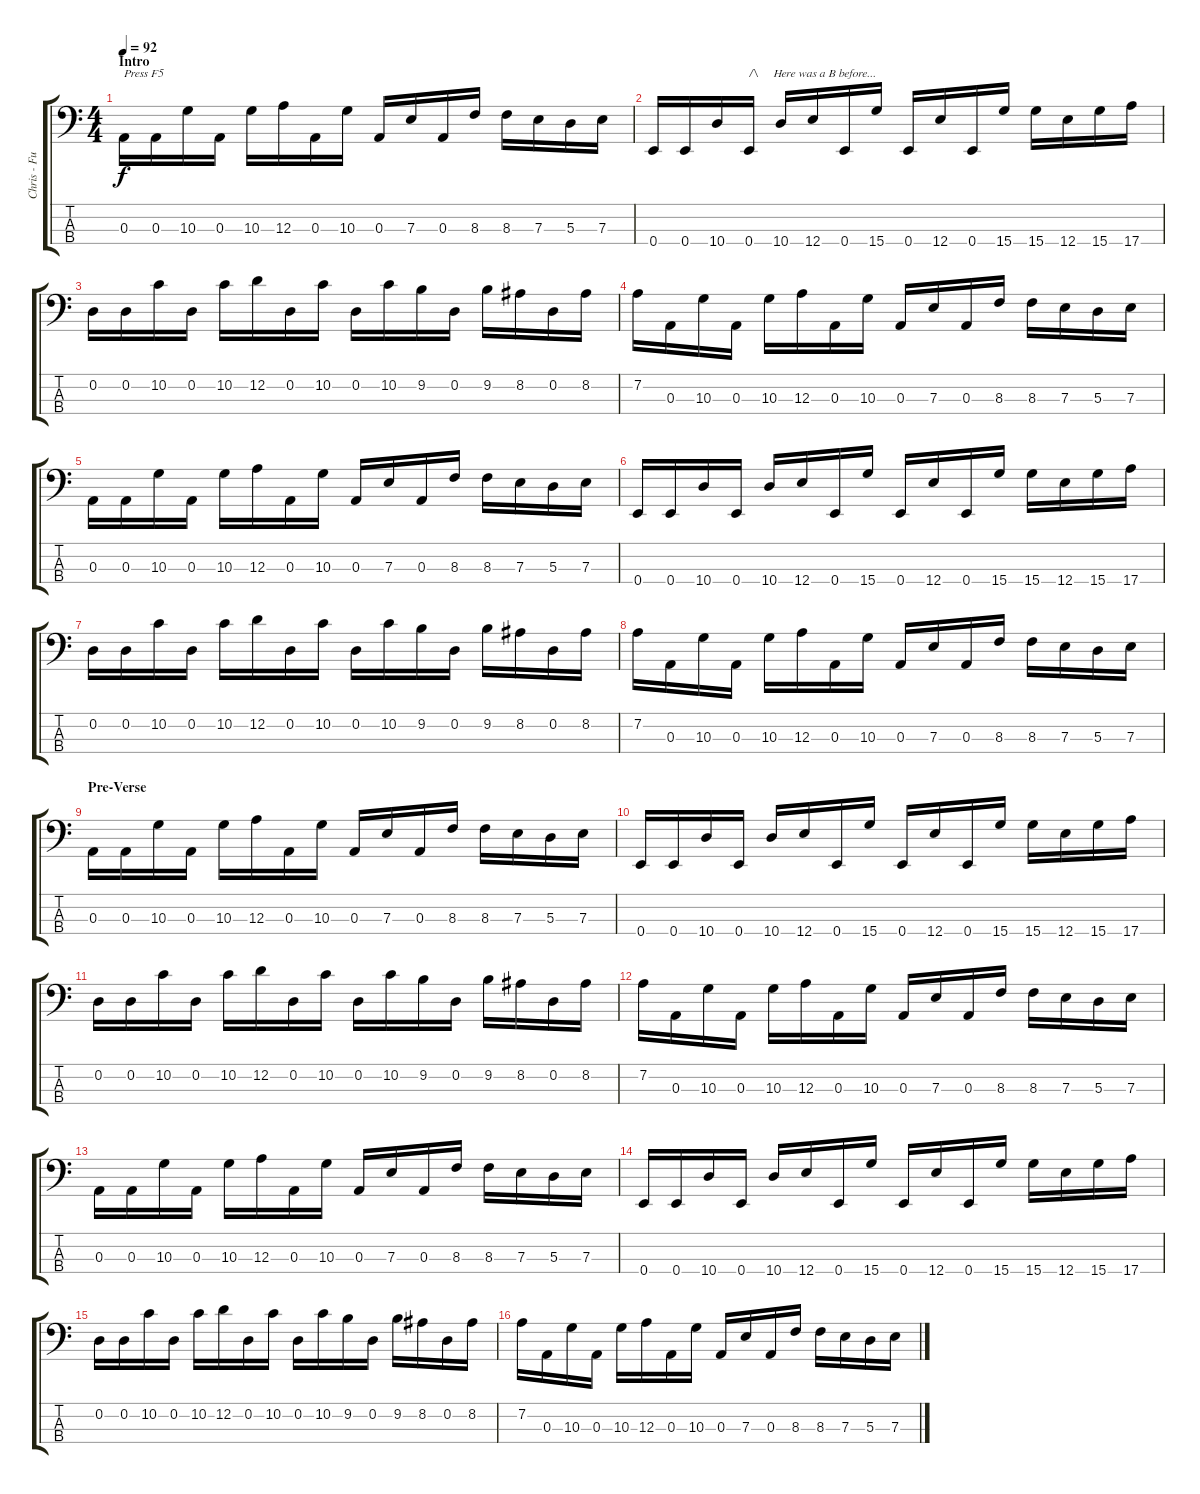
\track ("Chris - Fuzz Bass 3" "Chris - Fu") {instrument electricbasspick}
\staff {score tabs}
\tuning (G2 D2 A1 E1) {hide}
\ts (4 4)
\section ("" "Intro")
\tempo 92
\clef f4
\ks c
0.3.16{txt "Press F5" dy f instrument electricbasspick} 0.3.16 10.3.16 0.3.16 10.3.16 12.3.16 0.3.16 10.3.16 0.3.16 7.3.16 0.3.16 8.3.16 8.3.16 7.3.16 5.3.16 7.3.16 |
0.4.16 0.4.16 10.4.16 0.4.16{txt "/\\     Here was a B before..."} 10.4.16 12.4.16 0.4.16 15.4.16 0.4.16 12.4.16 0.4.16 15.4.16 15.4.16 12.4.16 15.4.16 17.4.16 |
0.2.16 0.2.16 10.2.16 0.2.16 10.2.16 12.2.16 0.2.16 10.2.16 0.2.16 10.2.16 9.2.16 0.2.16 9.2.16 8.2.16 0.2.16 8.2.16 |
7.2.16 0.3.16 10.3.16 0.3.16 10.3.16 12.3.16 0.3.16 10.3.16 0.3.16 7.3.16 0.3.16 8.3.16 8.3.16 7.3.16 5.3.16 7.3.16 |
0.3.16 0.3.16 10.3.16 0.3.16 10.3.16 12.3.16 0.3.16 10.3.16 0.3.16 7.3.16 0.3.16 8.3.16 8.3.16 7.3.16 5.3.16 7.3.16 |
0.4.16 0.4.16 10.4.16 0.4.16 10.4.16 12.4.16 0.4.16 15.4.16 0.4.16 12.4.16 0.4.16 15.4.16 15.4.16 12.4.16 15.4.16 17.4.16 |
0.2.16 0.2.16 10.2.16 0.2.16 10.2.16 12.2.16 0.2.16 10.2.16 0.2.16 10.2.16 9.2.16 0.2.16 9.2.16 8.2.16 0.2.16 8.2.16 |
7.2.16 0.3.16 10.3.16 0.3.16 10.3.16 12.3.16 0.3.16 10.3.16 0.3.16 7.3.16 0.3.16 8.3.16 8.3.16 7.3.16 5.3.16 7.3.16 |
\section ("" "Pre-Verse")
0.3.16 0.3.16 10.3.16 0.3.16 10.3.16 12.3.16 0.3.16 10.3.16 0.3.16 7.3.16 0.3.16 8.3.16 8.3.16 7.3.16 5.3.16 7.3.16 |
0.4.16 0.4.16 10.4.16 0.4.16 10.4.16 12.4.16 0.4.16 15.4.16 0.4.16 12.4.16 0.4.16 15.4.16 15.4.16 12.4.16 15.4.16 17.4.16 |
0.2.16 0.2.16 10.2.16 0.2.16 10.2.16 12.2.16 0.2.16 10.2.16 0.2.16 10.2.16 9.2.16 0.2.16 9.2.16 8.2.16 0.2.16 8.2.16 |
7.2.16 0.3.16 10.3.16 0.3.16 10.3.16 12.3.16 0.3.16 10.3.16 0.3.16 7.3.16 0.3.16 8.3.16 8.3.16 7.3.16 5.3.16 7.3.16 |
0.3.16 0.3.16 10.3.16 0.3.16 10.3.16 12.3.16 0.3.16 10.3.16 0.3.16 7.3.16 0.3.16 8.3.16 8.3.16 7.3.16 5.3.16 7.3.16 |
0.4.16 0.4.16 10.4.16 0.4.16 10.4.16 12.4.16 0.4.16 15.4.16 0.4.16 12.4.16 0.4.16 15.4.16 15.4.16 12.4.16 15.4.16 17.4.16 |
0.2.16 0.2.16 10.2.16 0.2.16 10.2.16 12.2.16 0.2.16 10.2.16 0.2.16 10.2.16 9.2.16 0.2.16 9.2.16 8.2.16 0.2.16 8.2.16 |
7.2.16 0.3.16 10.3.16 0.3.16 10.3.16 12.3.16 0.3.16 10.3.16 0.3.16 7.3.16 0.3.16 8.3.16 8.3.16 7.3.16 5.3.16 7.3.16
